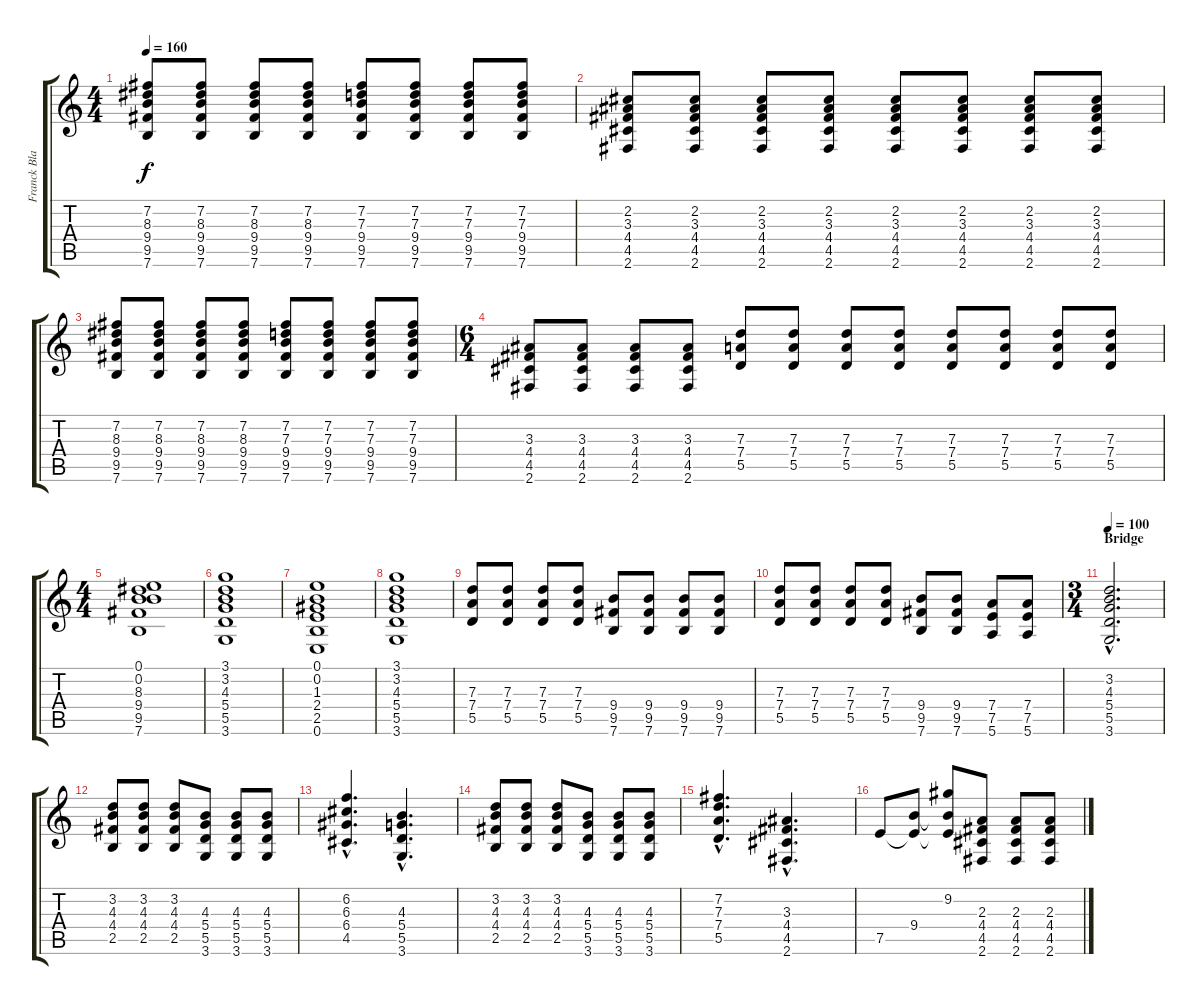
\track ("Franck Black" "Franck Bla") {instrument distortionguitar}
\staff {score tabs}
\tuning (E4 B3 G3 D3 A2 E2) {hide}
\ts (4 4)
\tempo 160
\clef g2
\ks c
(7.2 8.3 9.4 9.5 7.6).8{dy f} (7.2 8.3 9.4 9.5 7.6).8 (7.2 8.3 9.4 9.5 7.6).8 (7.2 8.3 9.4 9.5 7.6).8 (7.2 7.3 9.4 9.5 7.6).8 (7.2 7.3 9.4 9.5 7.6).8 (7.2 7.3 9.4 9.5 7.6).8 (7.2 7.3 9.4 9.5 7.6).8 |
(2.2 3.3 4.4 4.5 2.6).8 (2.2 3.3 4.4 4.5 2.6).8 (2.2 3.3 4.4 4.5 2.6).8 (2.2 3.3 4.4 4.5 2.6).8 (2.2 3.3 4.4 4.5 2.6).8 (2.2 3.3 4.4 4.5 2.6).8 (2.2 3.3 4.4 4.5 2.6).8 (2.2 3.3 4.4 4.5 2.6).8 |
(7.2 8.3 9.4 9.5 7.6).8 (7.2 8.3 9.4 9.5 7.6).8 (7.2 8.3 9.4 9.5 7.6).8 (7.2 8.3 9.4 9.5 7.6).8 (7.2 7.3 9.4 9.5 7.6).8 (7.2 7.3 9.4 9.5 7.6).8 (7.2 7.3 9.4 9.5 7.6).8 (7.2 7.3 9.4 9.5 7.6).8 |
\ts (6 4)
(3.3 4.4 4.5 2.6).8 (3.3 4.4 4.5 2.6).8 (3.3 4.4 4.5 2.6).8 (3.3 4.4 4.5 2.6).8 (7.3 7.4 5.5).8 (7.3 7.4 5.5).8 (7.3 7.4 5.5).8 (7.3 7.4 5.5).8 (7.3 7.4 5.5).8 (7.3 7.4 5.5).8 (7.3 7.4 5.5).8 (7.3 7.4 5.5).8 |
\ts (4 4)
(0.1 0.2 8.3 9.4 9.5 7.6).1 |
(3.1 3.2 4.3 5.4 5.5 3.6).1 |
(0.1 0.2 1.3 2.4 2.5 0.6).1 |
(3.1 3.2 4.3 5.4 5.5 3.6).1 |
(7.3 7.4 5.5).8 (7.3 7.4 5.5).8 (7.3 7.4 5.5).8 (7.3 7.4 5.5).8 (9.4 9.5 7.6).8 (9.4 9.5 7.6).8 (9.4 9.5 7.6).8 (9.4 9.5 7.6).8 |
(7.3 7.4 5.5).8 (7.3 7.4 5.5).8 (7.3 7.4 5.5).8 (7.3 7.4 5.5).8 (9.4 9.5 7.6).8 (9.4 9.5 7.6).8 (7.4 7.5 5.6).8 (7.4 7.5 5.6).8 |
\ts (3 4)
\section ("" "Bridge")
\tempo 100
(3.2{hac} 4.3{hac} 5.4{hac} 5.5{hac} 3.6{hac}).2{d} |
(3.2 4.3 4.4 2.5).8 (3.2 4.3 4.4 2.5).8 (3.2 4.3 4.4 2.5).8 (4.3 5.4 5.5 3.6).8 (4.3 5.4 5.5 3.6).8 (4.3 5.4 5.5 3.6).8 |
(6.2{hac} 6.3{hac} 6.4{hac} 4.5{hac}).4{d} (4.3{hac} 5.4{hac} 5.5{hac} 3.6{hac}).4{d} |
(3.2 4.3 4.4 2.5).8 (3.2 4.3 4.4 2.5).8 (3.2 4.3 4.4 2.5).8 (4.3 5.4 5.5 3.6).8 (4.3 5.4 5.5 3.6).8 (4.3 5.4 5.5 3.6).8 |
(7.2{hac} 7.3{hac} 7.4{hac} 5.5{hac}).4{d} (3.3{hac} 4.4{hac} 4.5{hac} 2.6{hac}).4{d} |
7.5.8 (9.4 7.5{t}).8 (9.2 9.4{t} 7.5{t}).8 (2.3 4.4 4.5 2.6).8 (2.3 4.4 4.5 2.6).8 (2.3 4.4 4.5 2.6).8
